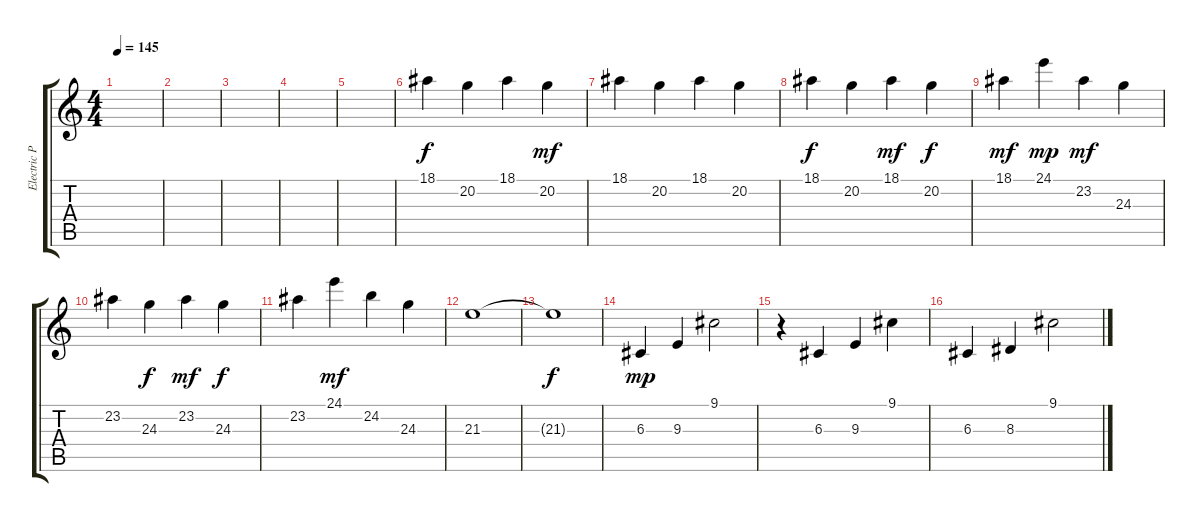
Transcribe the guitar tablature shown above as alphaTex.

\track ("Electric Piano" "Electric P") {instrument electricpiano1}
\staff {score tabs}
\tuning (E4 B3 G3 D3 A2 E2) {hide}
\ts (4 4)
\tempo 145
\clef g2
\ks c
|
|
|
|
|
18.1.4{balance 16} 20.2.4 18.1.4{dy f} 20.2.4{dy mf} |
18.1.4 20.2.4 18.1.4 20.2.4 |
18.1.4{dy f} 20.2.4 18.1.4{dy mf} 20.2.4{dy f} |
18.1.4{dy mf} 24.1.4{dy mp} 23.2.4{dy mf} 24.3.4 |
23.2.4 24.3.4{dy f} 23.2.4{dy mf} 24.3.4{dy f} |
23.2.4 24.1.4{dy mf} 24.2.4 24.3.4 |
21.3.1 |
21.3{t}.1{dy f} |
6.3.4{dy mp balance 0} 9.3.4 9.1.2 |
r.4 6.3.4 9.3.4 9.1.4 |
6.3.4 8.3.4 9.1.2
